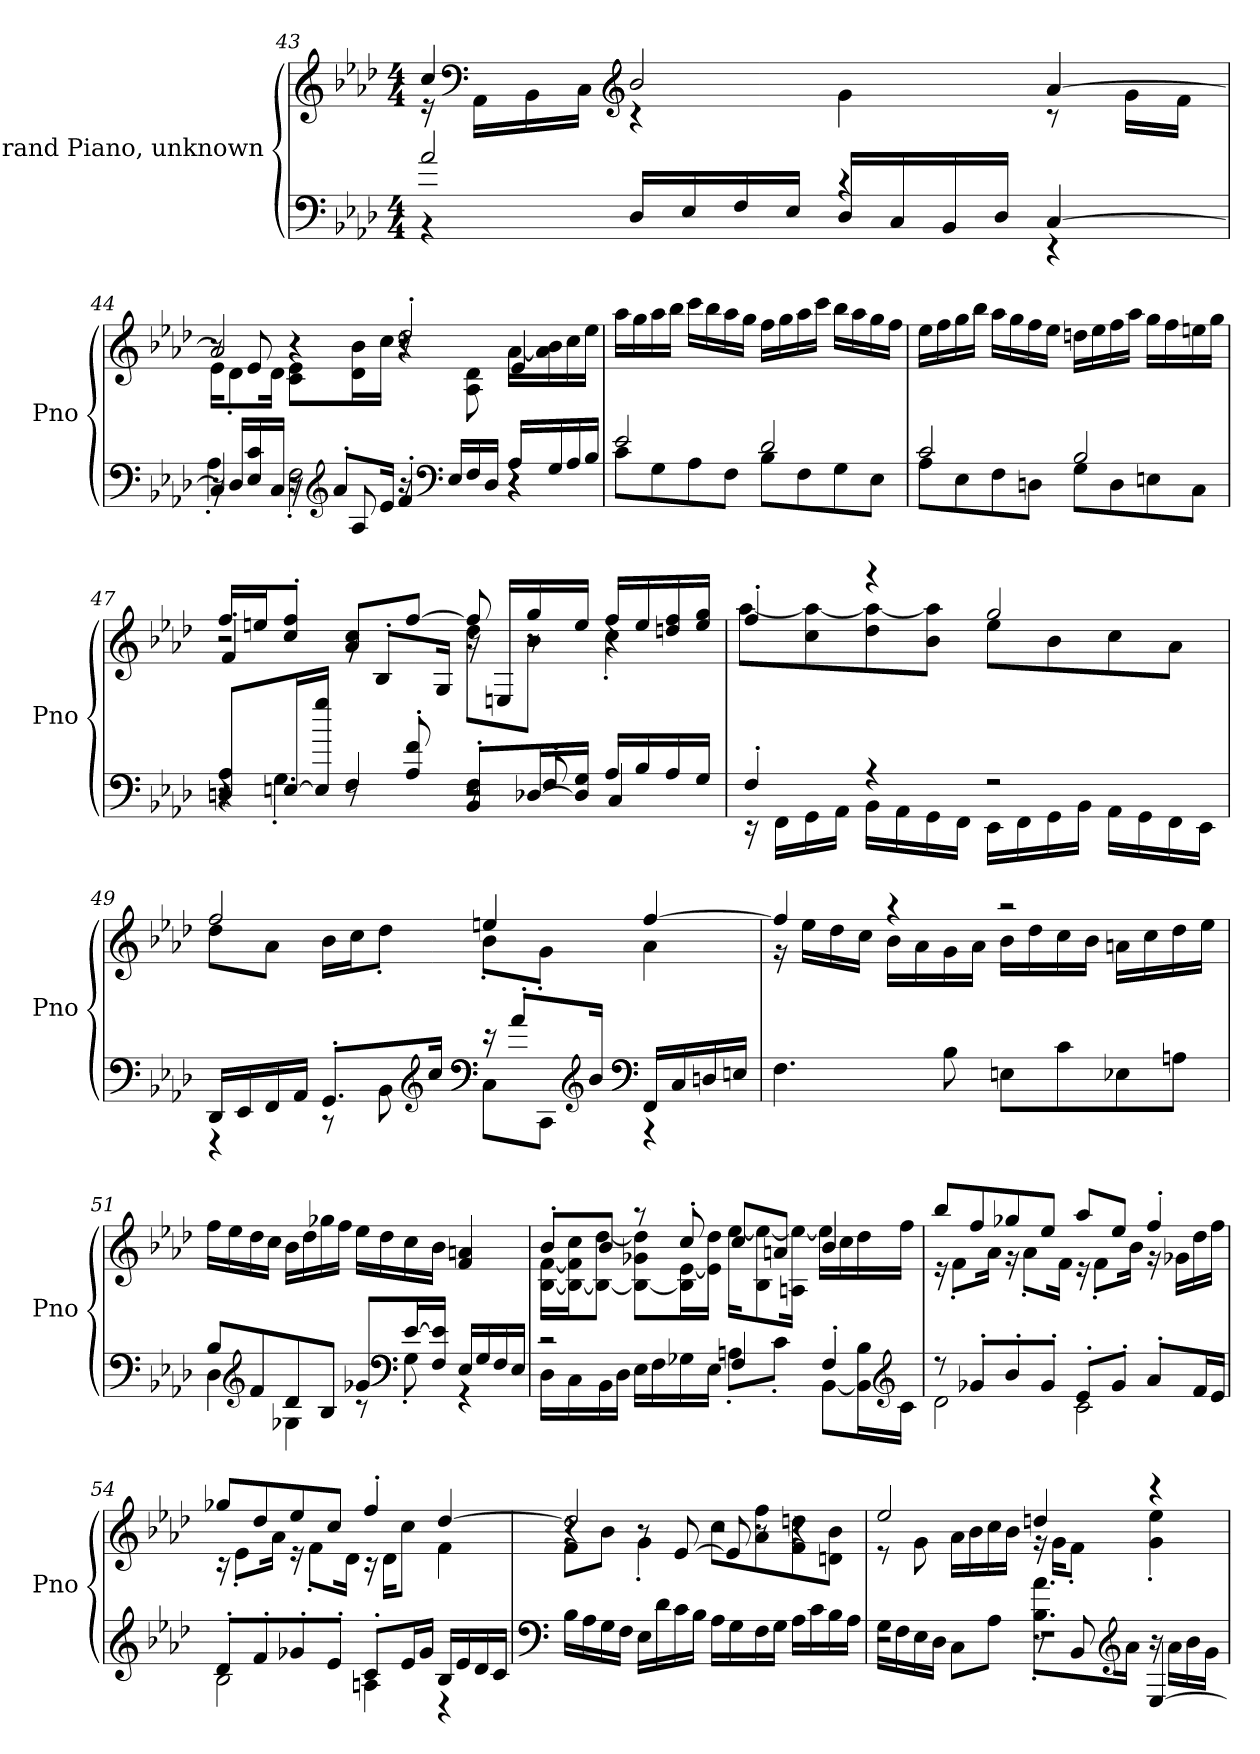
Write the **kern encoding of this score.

**kern	**kern
*part1	*part1
*staff2	*staff1
*I"Grand Piano, unknown	*
*I'Pno	*
!!LO:PB:g=z
*clefF4	*clefG2
*k[b-e-a-d-]	*k[b-e-a-d-]
*M4/4	*M4/4
=43	=43
*^	*^
2a-/	4r	4cc/	16r
*	*	*clefF4	*
.	.	.	16AA-\LL
.	.	.	16BB-\
.	.	.	16C\JJ
*	*	*clefG2	*
.	16D-/LL	2b-/	4r
.	16E-/	.	.
.	16F/	.	.
.	16E-/JJ	.	.
4r	16D-/LL	.	4g\
.	16C/	.	.
.	16BB-/	.	.
.	16D-/JJ	.	.
[4C/	4r	[4a-/	8r
.	.	.	16g\LL
.	.	.	16f\JJ
=44	=44	=44	=44
*	*^	*	*^
4C/]	4A-'\	16r	2a-/]	16e-\KL	8r
.	.	16D-/LL	.	8d-'\	.
.	.	16E-/ 16c/	.	.	8e-/
.	.	16C/JJ	.	16d-\Jk	.
8r	2F'\	16r	.	8c\ 8e-\L	4r
*clefG2	*	*	*	*	*
.	.	8a-'/L	.	.	.
8A-/	.	.	.	16d-\ 16b-\L	.
.	.	16e-/Jk	.	16cc\JJ	.
4f'/	.	16r	2dd-'/	8r	4r
*clefF4	*	*	*	*	*
.	.	16E-/LL	.	.	.
.	.	16F/	.	8A-\ 8d-\	.
.	.	16D-/JJ	.	.	.
4r	4r	16A-/LL	.	[16a-\LL	4e-/
.	.	16G/	.	16a-\] 16b-\	.
.	.	16A-/	.	16cc\	.
.	.	16B-/JJ	.	16ee-\JJ	.
*	*v	*v	*	*	*
*	*	*v	*v	*v
!!LO:LB:g=z
=45	=45	=45
2e-/	8c\L	16aa-\LL
.	.	16gg\
.	8G\	16aa-\
.	.	16bb-\JJ
.	8A-\	16ccc\LL
.	.	16bb-\
.	8F\J	16aa-\
.	.	16gg\JJ
2d-/	8B-\L	16ff\LL
.	.	16gg\
.	8F\	16aa-\
.	.	16ccc\JJ
.	8G\	16bb-\LL
.	.	16aa-\
.	8E-\J	16gg\
.	.	16ff\JJ
=46	=46	=46
2c/	8A-\L	16ee-\LL
.	.	16ff\
.	8E-\	16gg\
.	.	16bb-\JJ
.	8F\	16aa-\LL
.	.	16gg\
.	8Dn\J	16ff\
.	.	16ee-\JJ
2B-/	8G\L	16ddn\LL
.	.	16ee-\
.	8D\	16ff\
.	.	16aa-\JJ
.	8En\	16gg\LL
.	.	16ff\
.	8C\J	16een\
.	.	16gg\JJ
!!LO:LB:g=z
=47	=47	=47
*	*^	*^
*	*	*	*	*^
8Dn/ 8A-/L	8r	4r	16ff/LL	2r	4f'/
.	.	.	16een/J	.	.
[16En/L	4.G'\	.	8cc/' 8ff/'J	.	.
16E/] 16gg/JJ	.	.	.	.	.
8r	.	4F/	16r	.	8a-/ 8cc/L
.	.	.	8B-'/L	.	.
8A-/' 8f/'	.	.	.	.	[8ff/J
.	.	.	16G/Jk	.	.
8BB-/' 8F/'L	2r	8r	16r	8dd-\L	8ff/]
.	.	.	16En/LL	.	.
[16D-X/L	.	8F'/	16gg/	8b-\J	8r
16D-/] 16G/JJ	.	.	16ee/JJ	.	.
16A-/LL	.	4C/	16ff/LL	4cc'\	4r
16B-/	.	.	16ee/	.	.
16A-/	.	.	16ddn/ 16ff/	.	.
16G/JJ	.	.	16ee/ 16gg/JJ	.	.
*	*v	*v	*	*	*
*	*	*	*v	*v
=48	=48	=48	=48
4F'/	16r	4ff'/	[8aa-\L
.	16FF\LL	.	.
.	16GG\	.	8cc\ 8aa-\_
.	16AA-\JJ	.	.
4r	16BB-\LL	4r	8dd-\ 8aa-\_
.	16AA-\	.	.
.	16GG\	.	8b-\ 8aa-\]J
.	16FF\JJ	.	.
2r	16EE-\LL	2gg/	8ee-\L
.	16FF\	.	.
.	16GG\	.	8b-\
.	16BB-\JJ	.	.
.	16AA-\LL	.	8cc\
.	16GG\	.	.
.	16FF\	.	8a-\J
.	16EE-\JJ	.	.
!!LO:LB:g=z	!!
=49	=49	=49	=49
16DD-/LL	4r	2ff/	8dd-\L
16EE-/	.	.	.
16FF/	.	.	8a-\J
16AA-/JJ	.	.	.
8.GG'/L	8r	.	16b-\LL
.	.	.	16cc\J
.	8BB-\	.	8dd-'\J
*clefG2	*	*	*
16cc/Jk	.	.	.
*clefF4	*	*	*
16r	8C\L	4een/	8b-'\L
8a-'/L	.	.	.
.	8CC\J	.	8g'\J
*clefG2	*	*	*
16b-/Jk	.	.	.
*clefF4	*	*	*
16FF/LL	4r	[4ff/	4a-\
16C/	.	.	.
16Dn/	.	.	.
16En/JJ	.	.	.
*v	*v	*	*
=50	=50	=50
4.F\	4ff/]	16r
.	.	16ee-\LL
.	.	16dd-\
.	.	16cc\JJ
.	4r	16b-\LL
.	.	16a-\
8B-\	.	16g\
.	.	16a-\JJ
8En\L	2r	16b-\LL
.	.	16dd-\
8c\	.	16cc\
.	.	16b-\JJ
8E-X\	.	16an\LL
.	.	16cc\
8An\J	.	16dd-\
.	.	16ee-\JJ
*	*v	*v
!!LO:LB:g=z
=51	=51
*^	*
8B-/L	4D-\	16ff\LL
.	.	16ee-\
*clefG2	*	*
8f/	.	16dd-\
.	.	16cc\JJ
8d-/	4G-X\	16b-\LL
.	.	16dd-\
8B-/J	.	16gg-X\
.	.	16ff\JJ
8g-X/L	8r	16ee-\LL
.	.	16dd-\
*clefF4	*	*
[16e-/L	8G-'\	16cc\
16F/ 16e-/]JJ	.	16b-\JJ
16E-/LL	4r	4f/ 4an/
16G-/	.	.
16F/	.	.
16E-/JJ	.	.
=52	=52	=52
*	*	*^
2r	16D-\LL	8b-'/L	[16B-\ [16f\LL
.	16C\	.	16B-\_ 16f\] 16cc\J
.	16BB-\	8b-/J	8B-\_ [8dd-\J
.	16D-\JJ	.	.
.	16E-\LL	8r	8B-\_ 8g-X\ 8dd-\]L
.	16F\	.	.
.	16G-X\	8cc'/	16B-\] [16e-\L
.	16E-\JJ	.	16e-\] 16dd-\JJ
4F/	8An'\L	8cc/L	[16ee-\KL
.	.	.	8B-\ 8ee-\_
.	8c'\J	8an/J	.
.	.	.	16An\ 16ee-\_Jk
4F'/	[8BB-\L	4b-/	16ee-\LL]
.	.	.	16cc\
.	16BB-\] 16B-\L	.	16dd-\
*clefG2	*	*	*
.	16c\JJ	.	16ff\JJ
!!LO:PB:g=z	!!
=53	=53	=53	=53
8r	2d-\	8bb-/L	16r
.	.	.	8f'\L
8g-X'/L	.	8ff/	.
.	.	.	16a-\Jk
8b-'/	.	8gg-X/	16r
.	.	.	8a-'\L
8g-'/J	.	8ee-/J	.
.	.	.	16f\Jk
8e-'/L	2c\	8aa-/L	16r
.	.	.	8f'\L
8g-'/J	.	8ee-/J	.
.	.	.	16b-\Jk
8a-'/L	.	4ff'/	16r
.	.	.	16g-X\LL
16f/L	.	.	16dd-\
16e-/JJ	.	.	16ff\JJ
=54	=54	=54	=54
8d-'/L	2B-\	8gg-X/L	16r
.	.	.	8e-'\L
8f'/	.	8dd-/	.
.	.	.	16a-\Jk
8g-X'/	.	8ee-/	16r
.	.	.	8f'\L
8e-'/J	.	8cc/J	.
.	.	.	16d-\Jk
8c'/L	4An\	4ff'/	16r
.	.	.	16d-\KL
16e-/L	.	.	8cc\J
16g-/JJ	.	.	.
16B-/LL	4r	[4dd-/	4f\
16e-/	.	.	.
16d-/	.	.	.
16c/JJ	.	.	.
*v	*v	*	*
*	*v	*v
!!LO:LB:g=z
=55	=55
*clefF4	*
*	*^
*	*	*^
16B-\LL	2dd-/]	8f\L	4r
16A-\	.	.	.
16G\	.	8b-\J	.
16F\JJ	.	.	.
16E-\LL	.	4g'\	8r
16d-\	.	.	.
16c\	.	.	[8e-/
16B-\JJ	.	.	.
16A-\LL	2r	8cc\L	8e-/]
16G\	.	.	.
16F\	.	8a-\ 8ff\	8r
16G\JJ	.	.	.
16A-\LL	.	8f\ 8ddn\	4r
16c\	.	.	.
16B-\	.	8dn\ 8b-\J	.
16A-\JJ	.	.	.
*	*	*v	*v
=56	=56	=56
*^	*	*
*	*^	*	*
1r	16G\LL	2r	2ee-/	8r
.	16F\	.	.	.
.	16E-\	.	.	8g\
.	16D-\JJ	.	.	.
.	8C\L	.	.	16a-\LL
.	.	.	.	16b-\
.	8A-\J	.	.	16cc\
.	.	.	.	16b-\JJ
.	8.B-\' 8.a-\'L	8r	4ddn/	16r
.	.	.	.	16g\KL
.	.	8BB-/	.	8f'\J
*clefG2	*	*	*	*
.	16a-\Jk	.	.	.
.	16r	[4E-/	4r	4g\' 4ee-\'
.	16a-\LL	.	.	.
.	16b-\	.	.	.
.	16g\JJ	.	.	.
*v	*v	*v	*	*
*	*v	*v
=	=
*-	*-
